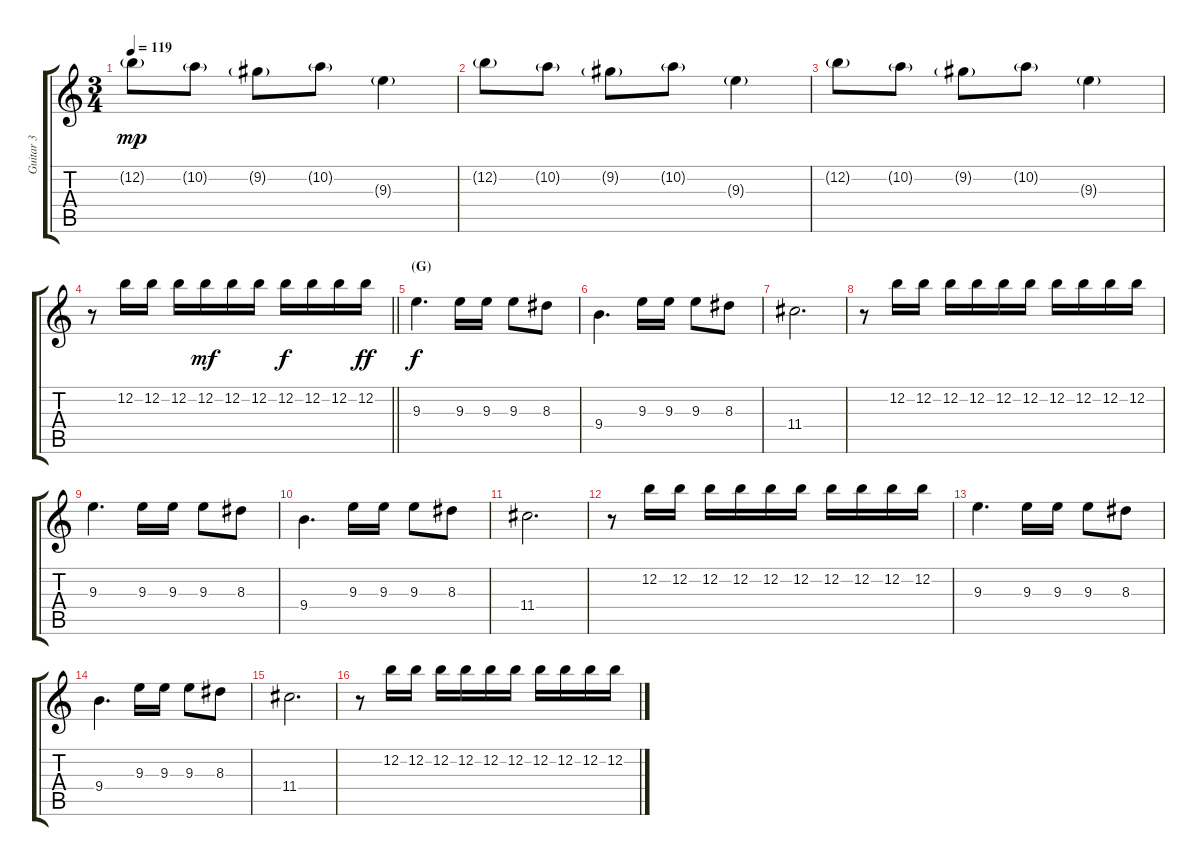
\track ("Guitar 3" "Guitar 3") {instrument electricguitarjazz}
\staff {score tabs}
\tuning (E4 B3 G3 D3 A2 E2) {hide}
\ts (3 4)
\tempo 119
\clef g2
\ks c
12.2{g}.8{dy mp} 10.2{g}.8 9.2{g}.8 10.2{g}.8 9.3{g}.4 |
12.2{g}.8 10.2{g}.8 9.2{g}.8 10.2{g}.8 9.3{g}.4 |
12.2{g}.8 10.2{g}.8 9.2{g}.8 10.2{g}.8 9.3{g}.4 |
\barLineRight lightlight
r.8 12.2.16{volume 14} 12.2.16 12.2.16 12.2.16{dy mf} 12.2.16 12.2.16 12.2.16{dy f} 12.2.16 12.2.16 12.2.16{dy ff} |
\section ("" "(G)")
9.3.4{d dy f} 9.3.16 9.3.16 9.3.8 8.3.8 |
9.4.4{d} 9.3.16 9.3.16 9.3.8 8.3.8 |
11.4.2{d} |
r.8 12.2.16 12.2.16 12.2.16 12.2.16 12.2.16 12.2.16 12.2.16 12.2.16 12.2.16 12.2.16 |
9.3.4{d} 9.3.16 9.3.16 9.3.8 8.3.8 |
9.4.4{d} 9.3.16 9.3.16 9.3.8 8.3.8 |
11.4.2{d} |
r.8 12.2.16 12.2.16 12.2.16 12.2.16 12.2.16 12.2.16 12.2.16 12.2.16 12.2.16 12.2.16 |
9.3.4{d} 9.3.16 9.3.16 9.3.8 8.3.8 |
9.4.4{d} 9.3.16 9.3.16 9.3.8 8.3.8 |
11.4.2{d} |
r.8 12.2.16 12.2.16 12.2.16 12.2.16 12.2.16 12.2.16 12.2.16 12.2.16 12.2.16 12.2.16
